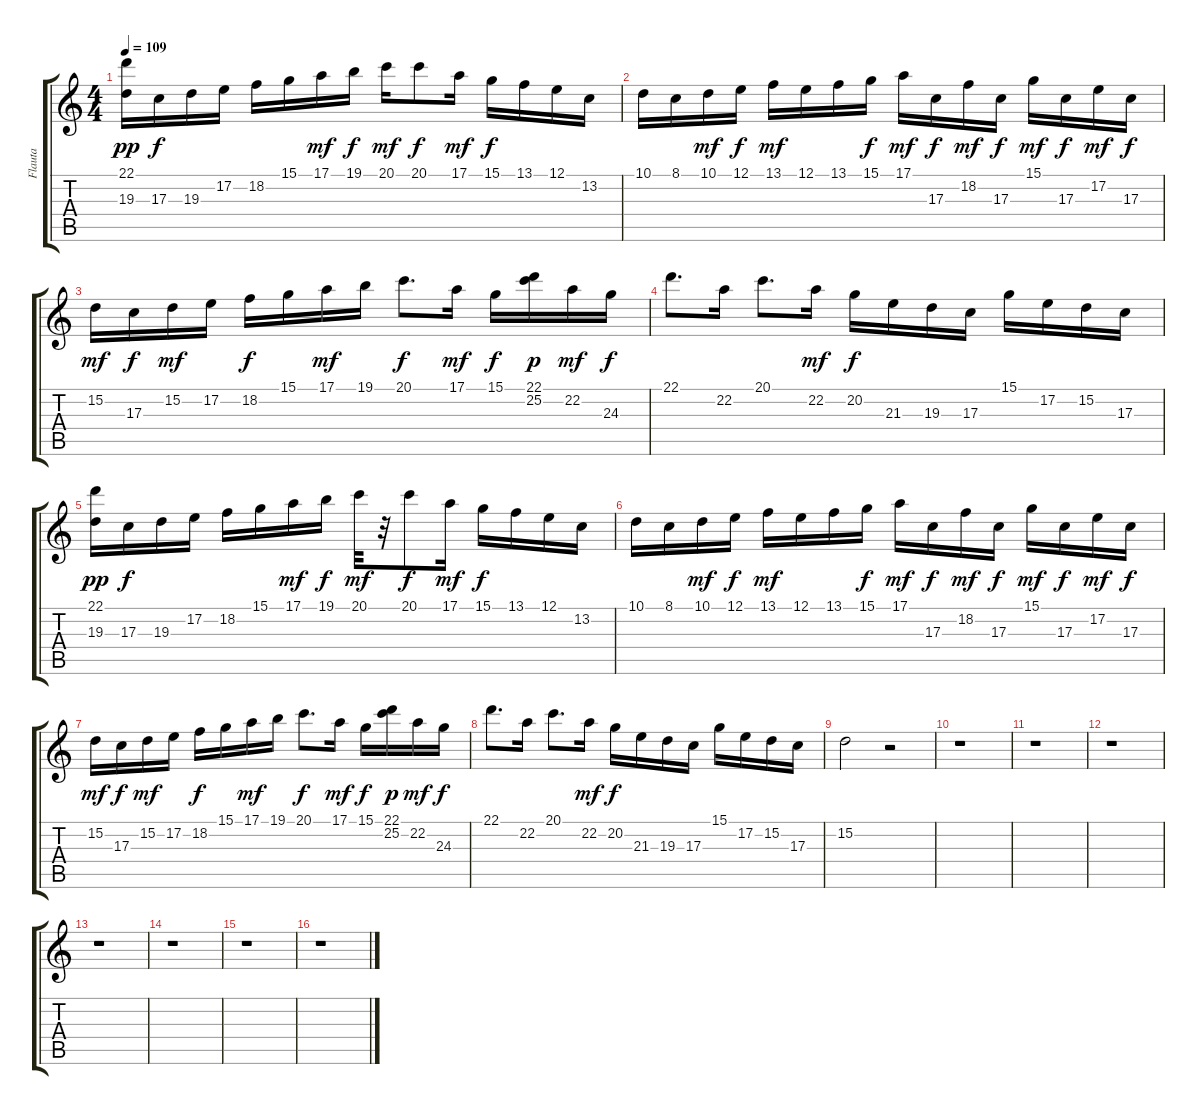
\track ("Flauta" "Flauta") {instrument flute}
\staff {score tabs}
\tuning (E4 B3 G3 D3 A2 E2) {hide}
\ts (4 4)
\tempo 109
\clef g2
\ks c
(22.1 19.3).16{dy pp} 17.3.16{dy f} 19.3.16 17.2.16 18.2.16 15.1.16 17.1.16{dy mf} 19.1.16{dy f} 20.1.16{dy mf} 20.1.8{dy f} 17.1.16{dy mf} 15.1.16{dy f} 13.1.16 12.1.16 13.2.16 |
10.1.16 8.1.16 10.1.16{dy mf} 12.1.16{dy f} 13.1.16{dy mf} 12.1.16 13.1.16 15.1.16{dy f} 17.1.16{dy mf} 17.3.16{dy f} 18.2.16{dy mf} 17.3.16{dy f} 15.1.16{dy mf} 17.3.16{dy f} 17.2.16{dy mf} 17.3.16{dy f} |
15.2.16{dy mf} 17.3.16{dy f} 15.2.16{dy mf} 17.2.16 18.2.16{dy f} 15.1.16 17.1.16{dy mf} 19.1.16 20.1.8{d dy f} 17.1.16{dy mf} 15.1.16{dy f} (22.1 25.2).16{dy p} 22.2.16{dy mf} 24.3.16{dy f} |
22.1.8{d} 22.2.16 20.1.8{d} 22.2.16{dy mf} 20.2.16{dy f} 21.3.16 19.3.16 17.3.16 15.1.16 17.2.16 15.2.16 17.3.16 |
(22.1 19.3).16{dy pp} 17.3.16{dy f} 19.3.16 17.2.16 18.2.16 15.1.16 17.1.16{dy mf} 19.1.16{dy f} 20.1.32{dy mf} r.32 20.1.8{dy f} 17.1.16{dy mf} 15.1.16{dy f} 13.1.16 12.1.16 13.2.16 |
10.1.16 8.1.16 10.1.16{dy mf} 12.1.16{dy f} 13.1.16{dy mf} 12.1.16 13.1.16 15.1.16{dy f} 17.1.16{dy mf} 17.3.16{dy f} 18.2.16{dy mf} 17.3.16{dy f} 15.1.16{dy mf} 17.3.16{dy f} 17.2.16{dy mf} 17.3.16{dy f} |
15.2.16{dy mf} 17.3.16{dy f} 15.2.16{dy mf} 17.2.16 18.2.16{dy f} 15.1.16 17.1.16{dy mf} 19.1.16 20.1.8{d dy f} 17.1.16{dy mf} 15.1.16{dy f} (22.1 25.2).16{dy p} 22.2.16{dy mf} 24.3.16{dy f} |
22.1.8{d} 22.2.16 20.1.8{d} 22.2.16{dy mf} 20.2.16{dy f} 21.3.16 19.3.16 17.3.16 15.1.16 17.2.16 15.2.16 17.3.16 |
15.2.2 r.2 |
r.1 |
r.1 |
r.1 |
r.1 |
r.1 |
r.1 |
r.1
